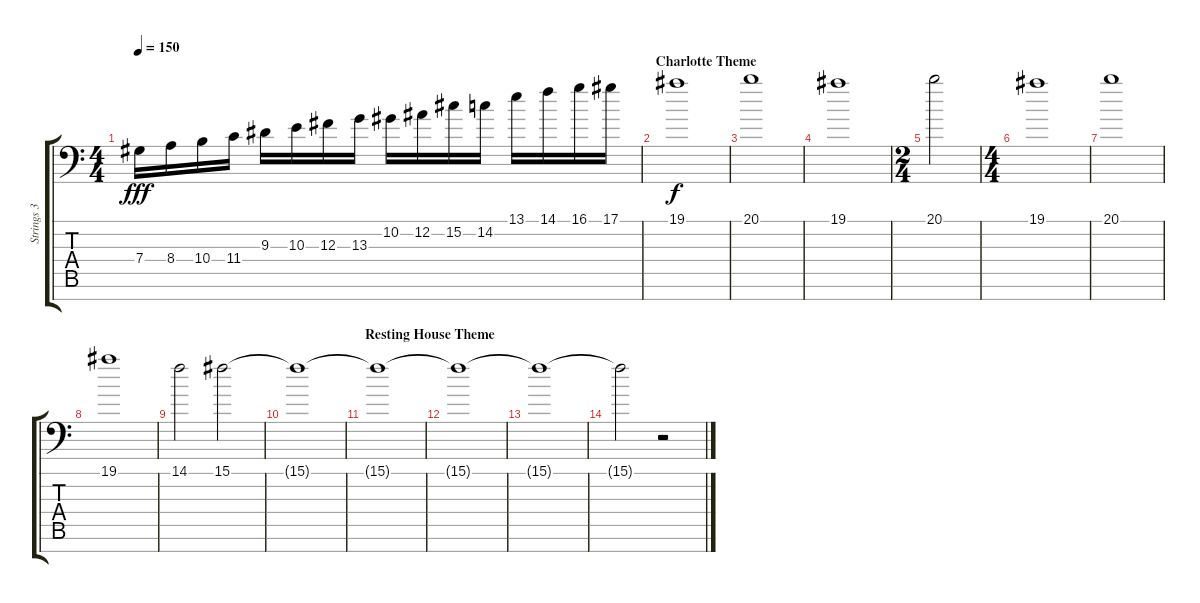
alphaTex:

\track ("Strings 3" "Strings 3") {instrument stringensemble1}
\staff {score tabs}
\tuning (Eb4 Bb3 Gb3 Db3 Ab2 Eb2 Bb1) {hide}
\ts (4 4)
\tempo 150
\clef f4
\ks c
7.4.16{dy fff} 8.4.16 10.4.16 11.4.16 9.3.16 10.3.16 12.3.16 13.3.16 10.2.16 12.2.16 15.2.16 14.2.16 13.1.16 14.1.16 16.1.16 17.1.16 |
\section ("" "Charlotte Theme")
19.1.1{dy f} |
20.1.1 |
19.1.1 |
\ts (2 4)
20.1.2 |
\ts (4 4)
19.1.1 |
20.1.1 |
19.1.1 |
14.1.2 15.1.2 |
15.1{t}.1 |
\section ("" "Resting House Theme")
15.1{t}.1 |
15.1{t}.1 |
15.1{t}.1 |
15.1{t}.2 r.2
